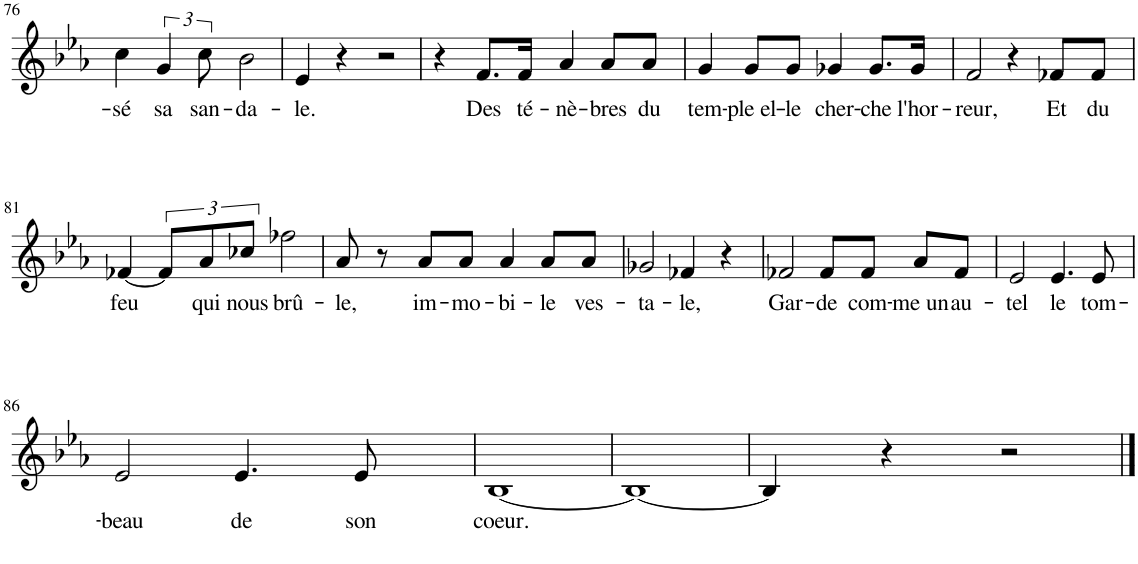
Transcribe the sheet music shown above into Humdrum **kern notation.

**kern	**text
*part1	*part1
*staff1	*staff1
*I"Piano	*
*I'Pno	*
!!LO:PB:g=z
*clefG2	*
*k[b-e-a-]	*
*M4/4	*
=76	=76
!	!LO:LY:b
4cc\	-sé
!	!LO:LY:b
6g/	sa
!	!LO:LY:b
12cc\	san-
!	!LO:LY:b
2b-\	-da-
=77	=77
!	!LO:LY:b
4e-/	-le.
4r	.
2r	.
=78	=78
4r	.
!	!LO:LY:b
8.f/L	Des
!	!LO:LY:b
16f/Jk	té-
!	!LO:LY:b
4a-/	-nè-
!	!LO:LY:b
8a-/L	-bres
!	!LO:LY:b
8a-/J	du
=79	=79
!	!LO:LY:b
4g/	tem-
!	!LO:LY:b
8g/L	-ple el-
!	!LO:LY:b
8g/J	-le
!	!LO:LY:b
4g-X/	cher-
!	!LO:LY:b
8.g-/L	-che
!	!LO:LY:b
16g-/Jk	l'hor-
=80	=80
!	!LO:LY:b
2f/	-reur,
4r	.
!	!LO:LY:b
8f-X/L	Et
!	!LO:LY:b
8f-/J	du
!!LO:LB:g=z
=81	=81
!	!LO:LY:b
[4f-X/	feu
12f-/L]	.
!	!LO:LY:b
12a-/	qui
!	!LO:LY:b
12cc-X/J	nous
!	!LO:LY:b
2ff-X\	brû-
=82	=82
!	!LO:LY:b
8a-/	-le,
8r	.
!	!LO:LY:b
8a-/L	im-
!	!LO:LY:b
8a-/J	-mo-
!	!LO:LY:b
4a-/	-bi-
!	!LO:LY:b
8a-/L	-le
!	!LO:LY:b
8a-/J	ves-
=83	=83
!	!LO:LY:b
2g-X/	-ta-
!	!LO:LY:b
4f-X/	-le,
4r	.
=84	=84
!	!LO:LY:b
2f-X/	Gar-
!	!LO:LY:b
8f-/L	-de
!	!LO:LY:b
8f-/J	com-
!	!LO:LY:b
8a-/L	-me un
!	!LO:LY:b
8f-/J	au-
=85	=85
!	!LO:LY:b
2e-/	-tel
!	!LO:LY:b
4.e-/	le
!	!LO:LY:b
8e-/	tom-
!!LO:LB:g=z
=86	=86
!	!LO:LY:b
2e-/	-beau
!	!LO:LY:b
4.e-/	de
!	!LO:LY:b
8e-/	son
=87	=87
!	!LO:LY:b
[1B-	coeur.
=88	=88
1B-_	.
=89	=89
4B-/]	.
4r	.
2r	.
==	==
*-	*-
